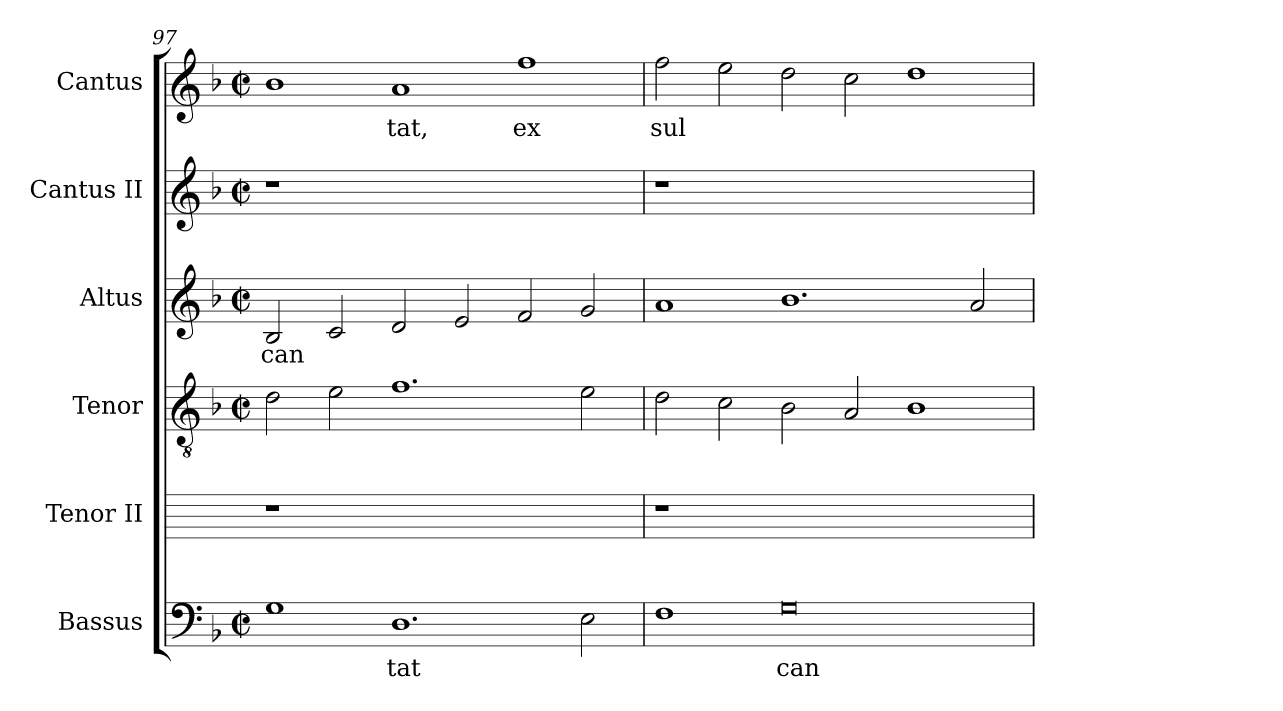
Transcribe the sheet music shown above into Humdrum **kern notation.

**kern	**text	**kern	**kern	**kern	**text	**kern	**kern	**text
*part6	*part6	*part5	*part4	*part3	*part3	*part2	*part1	*part1
*staff6	*staff6	*staff5	*staff4	*staff3	*staff3	*staff2	*staff1	*staff1
*I"Bassus	*	*I"Tenor II	*I"Tenor	*I"Altus	*	*I"Cantus II	*I"Cantus	*
*I'Bassus	*	*	*I'Tenor	*I'Altus	*	*I'Cantus II	*	*
*clefF4	*	*	*clefGv2	*clefG2	*	*clefG2	*clefG2	*
*k[b-]	*	*	*k[b-]	*k[b-]	*	*k[b-]	*k[b-]	*
*F:	*	*	*F:	*F:	*	*F:	*F:	*
*M2/2	*	*	*M2/2	*M2/2	*	*M2/2	*M2/2	*
*met(c|)	*	*	*met(c|)	*met(c|)	*	*met(c|)	*met(c|)	*
=97	=97	=97	=97	=97	=97	=97	=97	=97
!	!	!	!	!	!LO:LY:b	!	!	!
1G	.	1r	2d\	2B-/	can	1r	1b-	.
.	.	.	2e\	2c/	.	.	.	.
!	!LO:LY:b:cj	!	!	!	!	!	!	!LO:LY:b:cj
1.D	-tat	0ryy	1.f	2d/	.	0ryy	1a	tat,
.	.	.	.	2e/	.	.	.	.
!	!	!	!	!	!	!	!	!LO:LY:b:cj
.	.	.	.	2f/	.	.	1ff	ex
2E\	.	.	2e\	2g/	.	.	.	.
=98	=98	=98	=98	=98	=98	=98	=98	=98
!	!	!	!	!	!	!	!	!LO:LY:b
1F	.	1r	2d\	1a	.	1r	2ff\	sul
.	.	.	2c\	.	.	.	2ee\	.
!	!LO:LY:b:cj	!	!	!	!	!	!	!
0G	can-	0ryy	2B-\	1.b-	.	0ryy	2dd\	.
.	.	.	2A/	.	.	.	2cc\	.
.	.	.	1B-	.	.	.	1dd	.
.	.	.	.	2a/	.	.	.	.
=	=	=	=	=	=	=	=	=
*-	*-	*-	*-	*-	*-	*-	*-	*-
